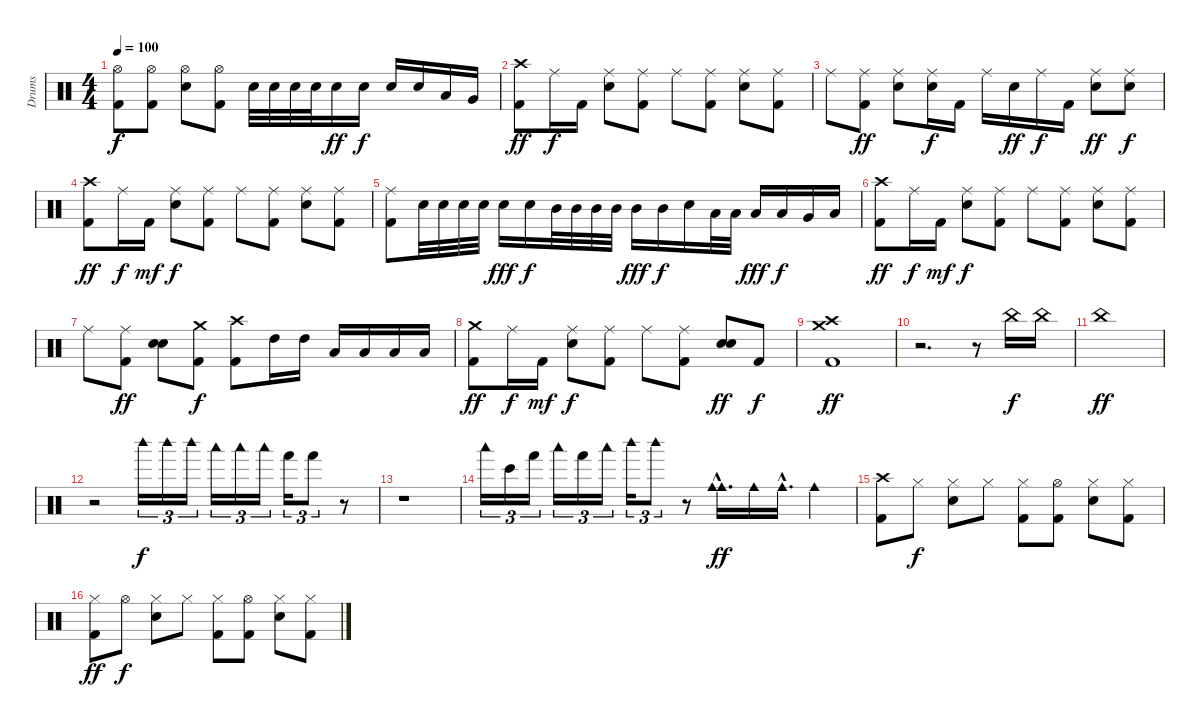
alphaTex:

\track ("Drums" "Drums") {instrument percussion}
\staff {score}
\articulation defaults
\ts (4 4)
\tempo 100
\clef neutral
\ks c
("Hi-Hat (open)" "Kick (hit) 2").8{dy f} ("Hi-Hat (open)" "Kick (hit) 2").8 ("Hi-Hat (open)" "Snare (hit) 2").8 ("Hi-Hat (open)" "Kick (hit) 2").8 "Snare (hit) 2".32 "Snare (hit) 2".32 "Snare (hit) 2".32 "Snare (hit) 2".32 "Snare (hit) 2".16{dy ff} "Snare (hit) 2".16{dy f} "Snare (hit) 2".16 "Snare (hit) 2".16 "Low Tom (hit)".16 "Very Low Tom (hit)".16 |
("Crash high (hit)" "Kick (hit) 2").8{dy ff} "Ride (middle)".16{dy f} "Kick (hit) 2".16 ("Ride (middle)" "Snare (hit) 2").8 ("Ride (middle)" "Kick (hit) 2").8 "Ride (middle)".8 ("Ride (middle)" "Kick (hit) 2").8 ("Ride (middle)" "Snare (hit) 2").8 ("Kick (hit) 2" "Ride (middle)").8 |
"Ride (middle)".8 ("Ride (middle)" "Kick (hit) 2").8{dy ff} ("Ride (middle)" "Snare (hit) 2").8 ("Ride (middle)" "Snare (hit) 2").16{dy f} "Kick (hit) 2".16 "Ride (middle)".16 "Snare (hit) 2".16{dy ff} "Ride (middle)".16{dy f} "Kick (hit) 2".16 ("Ride (middle)" "Snare (hit) 2").8{dy ff} ("Ride (middle)" "Snare (hit) 2").8{dy f} |
("Crash high (hit)" "Kick (hit) 2").8{dy ff} "Ride (middle)".16{dy f} "Kick (hit) 2".16{dy mf} ("Ride (middle)" "Snare (hit) 2").8{dy f} ("Ride (middle)" "Kick (hit) 2").8 "Ride (middle)".8 ("Ride (middle)" "Kick (hit) 2").8 ("Ride (middle)" "Snare (hit) 2").8 ("Kick (hit) 2" "Ride (middle)").8 |
("Ride (middle)" "Kick (hit) 2").8 "Snare (hit) 2".32 "Snare (hit) 2".32 "Snare (hit) 2".32 "Snare (hit) 2".32 "Snare (hit) 2".16{dy fff} "Snare (hit) 2".16{dy f} "Mid Tom (hit)".32 "Mid Tom (hit)".32 "Mid Tom (hit)".32 "Mid Tom (hit)".32 "Mid Tom (hit)".16{dy fff} "Mid Tom (hit)".16{dy f} "Snare (hit) 2".16 "Low Tom (hit)".32 "Low Tom (hit)".32 "Low Tom (hit)".16{dy fff} "Low Tom (hit)".16{dy f} "Very Low Tom (hit)".16 "Low Floor Tom (hit)".16 |
("Crash high (hit)" "Kick (hit) 2").8{dy ff} "Ride (middle)".16{dy f} "Kick (hit) 2".16{dy mf} ("Ride (middle)" "Snare (hit) 2").8{dy f} ("Ride (middle)" "Kick (hit) 2").8 "Ride (middle)".8 ("Ride (middle)" "Kick (hit) 2").8 ("Ride (middle)" "Snare (hit) 2").8 ("Kick (hit) 2" "Ride (middle)").8 |
"Ride (middle)".8 ("Ride (middle)" "Kick (hit) 2").8{dy ff} ("Snare (hit) 2" "Snare (hit) 2").8 ("Crash medium (hit)" "Kick (hit) 2").8{dy f} ("Crash high (hit)" "Kick (hit) 2").8 "High Tom (hit)".16 "High Tom (hit)".16 "Low Tom (hit)".16 "Low Tom (hit)".16 "Low Floor Tom (hit)".16 "Low Floor Tom (hit)".16 |
("Crash medium (hit)" "Kick (hit) 2").8{dy ff} "Ride (middle)".16{dy f} "Kick (hit) 2".16{dy mf} ("Ride (middle)" "Snare (hit) 2").8{dy f} ("Kick (hit) 2" "Ride (middle)").8 "Ride (middle)".8 ("Ride (middle)" "Kick (hit) 2").8 ("Snare (hit) 2" "Snare (hit) 2").8{dy ff} "Kick (hit) 2".8{dy f} |
("Crash medium (hit)" "Crash high (hit)" "Kick (hit) 2").1{dy ff} |
r.2{d} r.8 "China (hit)".16{dy f} "China (hit)".16 |
"China (hit)".1{dy ff} |
r.2 "Woodblock high (hit)".16{tu (3 2) dy f} "Woodblock high (hit)".16{tu (3 2)} "Woodblock high (hit)".16{tu (3 2)} "Woodblock low (hit)".16{tu (3 2)} "Woodblock low (hit)".16{tu (3 2)} "Woodblock low (hit)".16{tu (3 2)} "Hand (hit)".16{tu (3 2)} "Hand (hit)".8{tu (3 2)} r.8 |
r.1 |
"Woodblock low (hit)".16{tu (3 2)} "Bongo High (hit)".16{tu (3 2)} "Hand (hit)".16{tu (3 2)} "Woodblock low (hit)".16{tu (3 2)} "Hand (hit)".16{tu (3 2)} "Woodblock low (hit)".16{tu (3 2)} "Woodblock high (hit)".16{tu (3 2)} "Woodblock high (hit)".8{tu (3 2)} r.8 ("Cowbell medium (hit)"{hac} "Cowbell medium (hit)").16{d dy ff} "Cowbell medium (hit)".16 "Cowbell medium (hit)"{hac}.16{d} "Cowbell medium (hit)".4 |
("Crash high (hit)" "Kick (hit) 2").8 "Hi-Hat (closed)".8{dy f} ("Snare (hit) 2" "Hi-Hat (closed)").8 "Hi-Hat (closed)".8 ("Hi-Hat (closed)" "Kick (hit) 2").8 ("Kick (hit) 2" "Hi-Hat (open)").8 ("Hi-Hat (closed)" "Snare (hit) 2").8 ("Hi-Hat (closed)" "Kick (hit) 2").8 |
("Hi-Hat (closed)" "Kick (hit) 2").8{dy ff} "Hi-Hat (open)".8{dy f} ("Hi-Hat (closed)" "Snare (hit) 2").8 "Hi-Hat (closed)".8 ("Hi-Hat (closed)" "Kick (hit) 2").8 ("Hi-Hat (open)" "Kick (hit) 2").8 ("Hi-Hat (closed)" "Snare (hit) 2").8 ("Kick (hit) 2" "Hi-Hat (closed)").8
